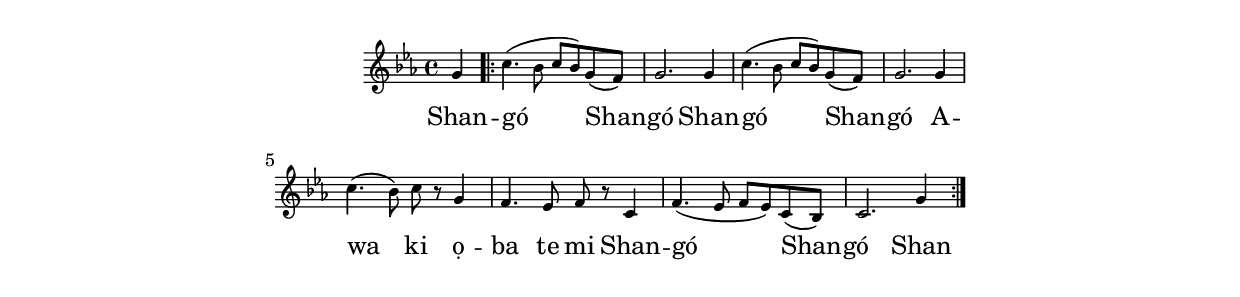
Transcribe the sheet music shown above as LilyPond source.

\version "2.19.45"
\paper {
	line-width = 4.6\in
}

melody = \relative c'' {
  \clef treble
  \key c \minor
  \time 4/4
  \set Score.voltaSpannerDuration = #(ly:make-moment 4/4)
	\new Voice = "words" {
			\partial 4 g4 |
			\repeat volta 2 {
				c4.( bes8 c bes) g( f) | g2. g4 |
				c4.( bes8 c bes) g( f) | g2. g4 |
				c4.( bes8) c r g4 | f4. ees8 f r c4 |
				f4.( ees8 f ees) c( bes) | c2. g'4
				
			}
		}
}

text =  \lyricmode {
	Shan -- |
	gó__ Shan -- gó Shan -- |
	gó__ Shan -- gó A -- | wa__ ki  ọ -- |
	ba te mi Shan -- | gó__ Shan -- gó__ Shan -- |
}

\score {
  <<
    \new ChordNames {
      \set chordChanges = ##t
    }
    \new Staff \with { \magnifyStaff #5/7 } {
    	\new Voice = "one" { \melody }
  	}
    \new Lyrics \lyricsto "words" \text
  >>
  \layout { 
   % #(layout-set-staff-size 14)
   }
  \midi { 
  	\tempo 4 = 125
  }
}